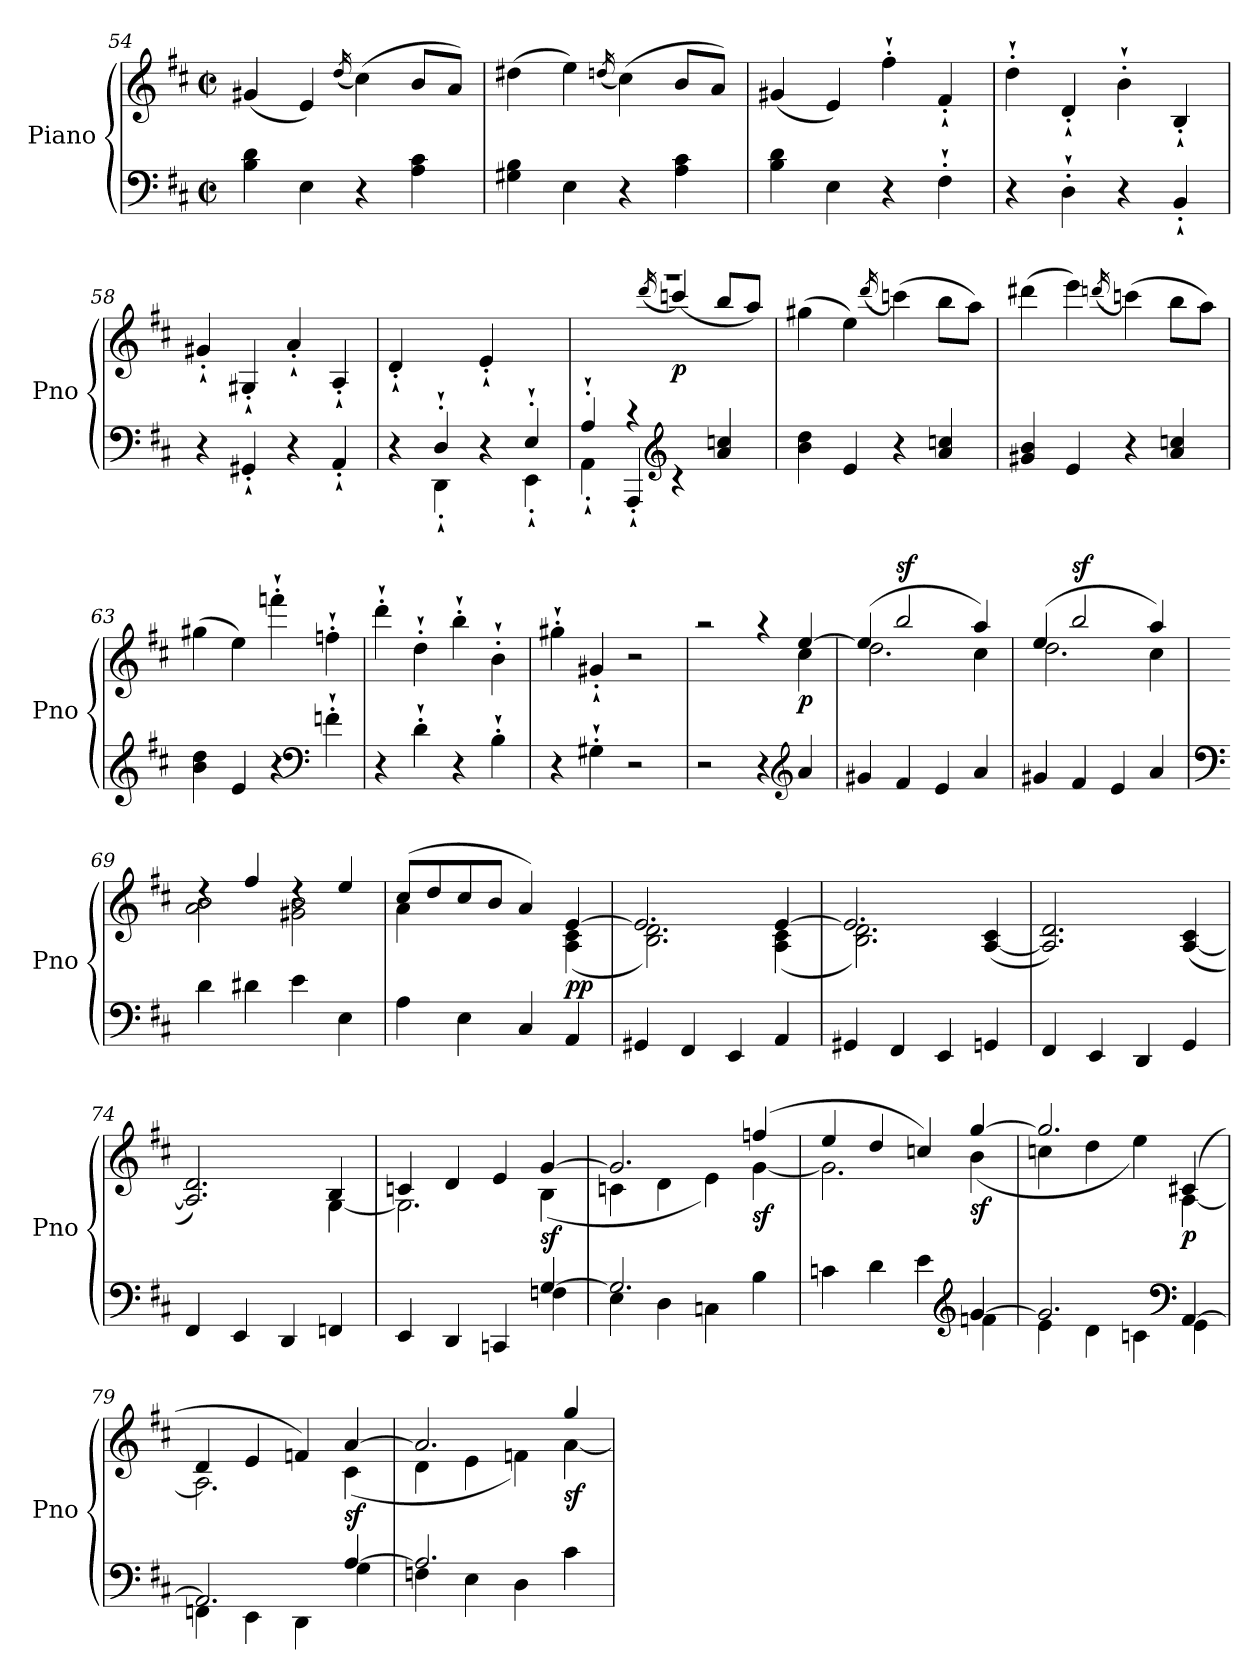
**kern	**kern	**dynam
*part1	*part1	*part1
*staff2	*staff1	*staff1/2
*I"Piano	*	*
*I'Pno	*	*
*clefF4	*clefG2	*
*k[f#c#]	*k[f#c#]	*
*D:	*D:	*
*M2/2	*M2/2	*
*met(c|)	*met(c|)	*
=54	=54	=54
4B\ 4d\	(<4g#X/	.
4E\	4e/)	.
.	(<16qdd/	.
4r	(>4cc#\)	.
4A\ 4c#\	8b/L	.
.	8a/J)	.
!!LO:PB:g=z
=55	=55	=55
4G#X\ 4B\	(>4dd#X\	.
4E\	4ee\)	.
.	(<16qddn/	.
4r	(>4cc#\)	.
4A\ 4c#\	8b/L	.
.	8a/J)	.
=56	=56	=56
4B\ 4d\	(<4g#X/	.
4E\	4e/)	.
4r	4ff#`>'>\	.
4F#`>'>\	4f#`<'</	.
=57	=57	=57
4r	4dd`>'>\	.
4D`>'>\	4d`<'</	.
4r	4b`>'>\	.
4BB`<'</	4B`<'</	.
=58	=58	=58
4r	4g#X`<'</	.
4GG#X`<'</	4G#X`<'</	.
4r	4a`<'</	.
4AA`<'</	4A`<'</	.
=59	=59	=59
*^	*	*
4ryy	4r	4d`<'</	.
4D`<'</	4DD`<'<\	4ryy	.
4ryy	4r	4e`<'</	.
4E`<'</	4EE`<'<\	4ryy	.
=60	=60	=60	=60
*	*	*^	*
4A`>'>/	4AA`<'<\	1r	2ryy	.
4rc	4AAA`>'>/	.	.	.
*clefG2	*	*	*	*
.	.	.	(>16qddd/	.
!	!	!	!	!LO:DY:b
2ryy	4rc	.	(>4cccn/)	p
.	4a/ 4ccn/	.	8bb/L	.
.	.	.	8aa/J)	.
*v	*v	*	*	*
*	*v	*v	*
=61	=61	=61
4b\ 4dd\	(>4gg#X\	.
4e/	4ee\)	.
.	(<16qddd/	.
4r	(>4cccn\)	.
4a/ 4ccn/	8bb\L	.
.	8aa\J)	.
!!LO:LB:g=z
=62	=62	=62
4g#X/ 4b/	(>4ddd#X\	.
4e/	4eee\)	.
.	(<16qdddn/	.
4r	(>4cccn\)	.
4a/ 4ccn/	8bb\L	.
.	8aa\J)	.
=63	=63	=63
4b\ 4dd\	(>4gg#X\	.
4e/	4ee\)	.
4r	4fffn`>'>\	.
*clefF4	*	*
4fn`>'>\	4ffn`>'>\	.
=64	=64	=64
4r	4ddd`>'>\	.
4d`>'>\	4dd`>'>\	.
4r	4bb`>'>\	.
4B`>'>\	4b`>'>\	.
=65	=65	=65
4r	4gg#X`>'>\	.
4G#X`>'>\	4g#X`<'</	.
2r	2r	.
=66	=66	=66
*	*^	*
2r	2raa	2.ryy	.
4r	4raa	.	.
*clefG2	*	*	*
!	!	!	!LO:DY:b
4a/	[>4ee/	4cc#\	p
=67	=67	=67	=67
4g#X/	(>4ee/]	2.dd\	.
!	!	!	!LO:DY:a
4f#/	2bb/	.	sf
4e/	.	.	.
4a/	4aa/)	4cc#\	.
=68	=68	=68	=68
4g#X/	(>4ee/	2.dd\	.
!	!	!	!LO:DY:a
4f#/	2bb/	.	sf
4e/	.	.	.
4a/	4aa/)	4cc#\	.
!!LO:LB:g=z	!!
=69	=69	=69	=69
*clefF4	*	*	*
4d\	4rdd	2a\ 2b\	.
4d#X\	4ff#/	.	.
4e\	4rdd	2g#X\ 2b\	.
4E\	4ee/	.	.
=70	=70	=70	=70
4A\	(>8cc#/L	4a\	.
.	8dd/	.	.
4E\	8cc#/	2ryy	.
.	8b/J	.	.
4C#/	4a/)	.	.
!	!	!	!LO:DY:b
4AA/	[>4e/	(<4A\ 4c#\	pp
=71	=71	=71	=71
4GG#X/	2.e/]	2.B\ 2.d\)	.
4FF#/	.	.	.
4EE/	.	.	.
4AA/	[>4e/	(<4A\ 4c#\	.
=72	=72	=72	=72
4GG#X/	2.e/]	2.B\ 2.d\)	.
4FF#/	.	.	.
4EE/	.	.	.
4GGn/	(>[>4A/ 4c#/	4ryy	.
*	*v	*v	*
=73	=73	=73
4FF#/	2.A/] 2.d/)	.
4EE/	.	.
4DD/	.	.
4GG/	(>[4A/ 4c#/	.
=74	=74	=74
*	*^	*
4FF#/	2.A/] 2.d/)	2.ryy	.
4EE/	.	.	.
4DD/	.	.	.
4FFn/	4B/	[<4G\	.
=75	=75	=75	=75
*^	*	*	*
4EE/	2.ryy	4cn/	2.G\]	.
4DD/	.	4d/	.	.
4CCn/	.	4e/	.	.
!	!	!	!	!LO:DY:b
[>4G/	4Fn\	[>4g/	(<4B\	sf
=76	=76	=76	=76	=76
2.G/]	4E\	2.g/]	4cn\	.
.	4D\	.	4d\	.
.	4Cn\	.	4e\)	.
!	!	!	!	!LO:DY:b
4B\	4ryy	(>4ffn/	[<4g\	sf
!!LO:LB:g=z	!!
=77	=77	=77	=77	=77
4cn\	2.ryy	4ee/	2.g\]	.
4d\	.	4dd/	.	.
4e\	.	4ccn/)	.	.
*clefG2	*	*	*	*
!	!	!	!	!LO:DY:b
[>4g/	4fn\	[>4gg/	(<4b\	sf
=78	=78	=78	=78	=78
2.g/]	4e\	2.gg/]	4ccn\	.
.	4d\	.	4dd\	.
.	4cn\	.	4ee\)	.
*clefF4	*	*	*	*
!	!	!	!	!LO:DY:b
[>4AA/	4GG\	(>4c#X/	[<4A\	p
=79	=79	=79	=79	=79
2.AA/]	4FFn\	4d/	2.A\]	.
.	4EE\	4e/	.	.
.	4DD\	4fn/)	.	.
!	!	!	!	!LO:DY:b
[>4A/	4G\	[>4a/	(<4c#\	sf
=80	=80	=80	=80	=80
2.A/]	4Fn\	2.a/]	4d\	.
.	4E\	.	4e\	.
.	4D\	.	4fn\)	.
!	!	!	!	!LO:DY:b
4c#\	4ryy	4gg/	[<4a\	sf
*v	*v	*	*	*
*	*v	*v	*
=	=	=
*-	*-	*-
